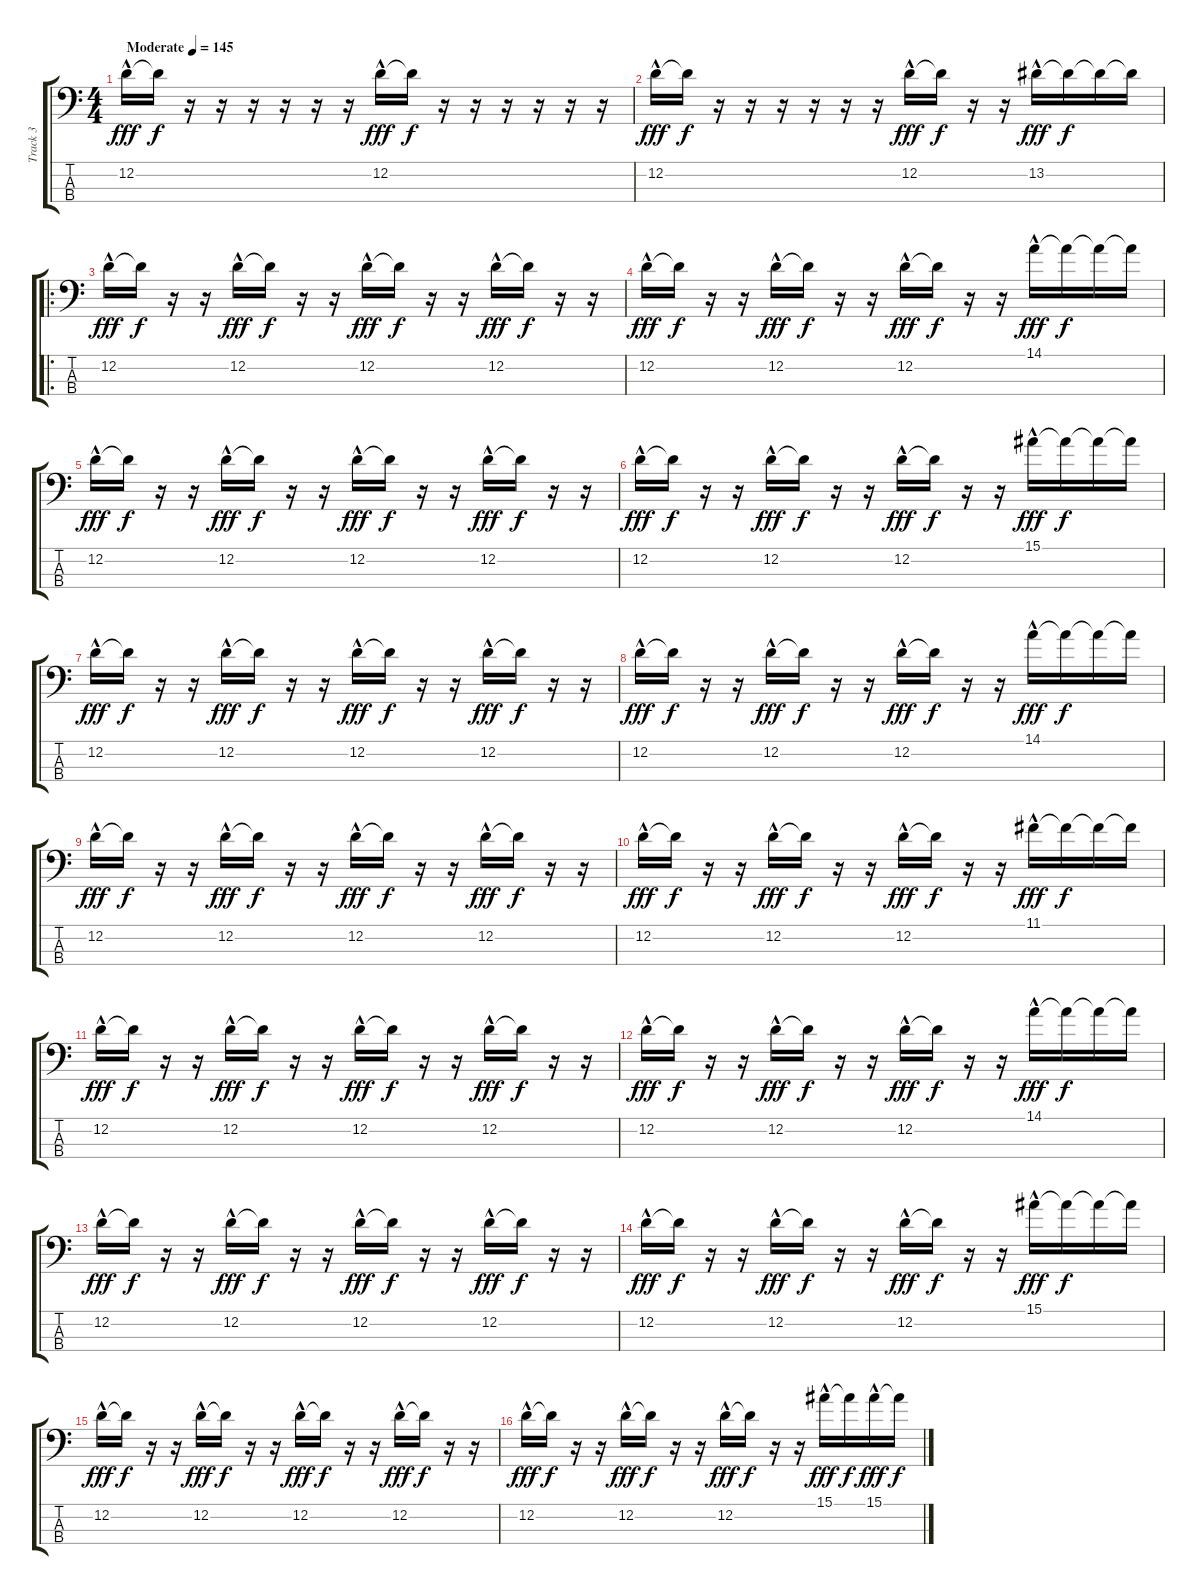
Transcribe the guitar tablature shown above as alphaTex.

\track ("Track 3" "Track 3") {instrument electricbasspick}
\staff {score tabs}
\tuning (G2 D2 A1 E1) {hide}
\ts (4 4)
\tempo (145 "Moderate")
\clef f4
\ks c
12.2{hac}.16{dy fff instrument electricbasspick} 12.2{t}.16{dy f} r.16 r.16 r.16 r.16 r.16 r.16 12.2{hac}.16{dy fff} 12.2{t}.16{dy f} r.16 r.16 r.16 r.16 r.16 r.16 |
12.2{hac}.16{dy fff} 12.2{t}.16{dy f} r.16 r.16 r.16 r.16 r.16 r.16 12.2{hac}.16{dy fff} 12.2{t}.16{dy f} r.16 r.16 13.2{hac}.16{dy fff} 13.2{t}.16{dy f} 13.2{t}.16 13.2{t}.16 |
\ro
12.2{hac}.16{dy fff} 12.2{t}.16{dy f} r.16 r.16 12.2{hac}.16{dy fff} 12.2{t}.16{dy f} r.16 r.16 12.2{hac}.16{dy fff} 12.2{t}.16{dy f} r.16 r.16 12.2{hac}.16{dy fff} 12.2{t}.16{dy f} r.16 r.16 |
12.2{hac}.16{dy fff} 12.2{t}.16{dy f} r.16 r.16 12.2{hac}.16{dy fff} 12.2{t}.16{dy f} r.16 r.16 12.2{hac}.16{dy fff} 12.2{t}.16{dy f} r.16 r.16 14.1{hac}.16{dy fff} 14.1{t}.16{dy f} 14.1{t}.16 14.1{t}.16 |
12.2{hac}.16{dy fff} 12.2{t}.16{dy f} r.16 r.16 12.2{hac}.16{dy fff} 12.2{t}.16{dy f} r.16 r.16 12.2{hac}.16{dy fff} 12.2{t}.16{dy f} r.16 r.16 12.2{hac}.16{dy fff} 12.2{t}.16{dy f} r.16 r.16 |
12.2{hac}.16{dy fff} 12.2{t}.16{dy f} r.16 r.16 12.2{hac}.16{dy fff} 12.2{t}.16{dy f} r.16 r.16 12.2{hac}.16{dy fff} 12.2{t}.16{dy f} r.16 r.16 15.1{hac}.16{dy fff} 15.1{t}.16{dy f} 15.1{t}.16 15.1{t}.16 |
12.2{hac}.16{dy fff} 12.2{t}.16{dy f} r.16 r.16 12.2{hac}.16{dy fff} 12.2{t}.16{dy f} r.16 r.16 12.2{hac}.16{dy fff} 12.2{t}.16{dy f} r.16 r.16 12.2{hac}.16{dy fff} 12.2{t}.16{dy f} r.16 r.16 |
12.2{hac}.16{dy fff} 12.2{t}.16{dy f} r.16 r.16 12.2{hac}.16{dy fff} 12.2{t}.16{dy f} r.16 r.16 12.2{hac}.16{dy fff} 12.2{t}.16{dy f} r.16 r.16 14.1{hac}.16{dy fff} 14.1{t}.16{dy f} 14.1{t}.16 14.1{t}.16 |
12.2{hac}.16{dy fff} 12.2{t}.16{dy f} r.16 r.16 12.2{hac}.16{dy fff} 12.2{t}.16{dy f} r.16 r.16 12.2{hac}.16{dy fff} 12.2{t}.16{dy f} r.16 r.16 12.2{hac}.16{dy fff} 12.2{t}.16{dy f} r.16 r.16 |
12.2{hac}.16{dy fff} 12.2{t}.16{dy f} r.16 r.16 12.2{hac}.16{dy fff} 12.2{t}.16{dy f} r.16 r.16 12.2{hac}.16{dy fff} 12.2{t}.16{dy f} r.16 r.16 11.1{hac}.16{dy fff} 11.1{t}.16{dy f} 11.1{t}.16 11.1{t}.16 |
12.2{hac}.16{dy fff} 12.2{t}.16{dy f} r.16 r.16 12.2{hac}.16{dy fff} 12.2{t}.16{dy f} r.16 r.16 12.2{hac}.16{dy fff} 12.2{t}.16{dy f} r.16 r.16 12.2{hac}.16{dy fff} 12.2{t}.16{dy f} r.16 r.16 |
12.2{hac}.16{dy fff} 12.2{t}.16{dy f} r.16 r.16 12.2{hac}.16{dy fff} 12.2{t}.16{dy f} r.16 r.16 12.2{hac}.16{dy fff} 12.2{t}.16{dy f} r.16 r.16 14.1{hac}.16{dy fff} 14.1{t}.16{dy f} 14.1{t}.16 14.1{t}.16 |
12.2{hac}.16{dy fff} 12.2{t}.16{dy f} r.16 r.16 12.2{hac}.16{dy fff} 12.2{t}.16{dy f} r.16 r.16 12.2{hac}.16{dy fff} 12.2{t}.16{dy f} r.16 r.16 12.2{hac}.16{dy fff} 12.2{t}.16{dy f} r.16 r.16 |
12.2{hac}.16{dy fff} 12.2{t}.16{dy f} r.16 r.16 12.2{hac}.16{dy fff} 12.2{t}.16{dy f} r.16 r.16 12.2{hac}.16{dy fff} 12.2{t}.16{dy f} r.16 r.16 15.1{hac}.16{dy fff} 15.1{t}.16{dy f} 15.1{t}.16 15.1{t}.16 |
12.2{hac}.16{dy fff} 12.2{t}.16{dy f} r.16 r.16 12.2{hac}.16{dy fff} 12.2{t}.16{dy f} r.16 r.16 12.2{hac}.16{dy fff} 12.2{t}.16{dy f} r.16 r.16 12.2{hac}.16{dy fff} 12.2{t}.16{dy f} r.16 r.16 |
12.2{hac}.16{dy fff} 12.2{t}.16{dy f} r.16 r.16 12.2{hac}.16{dy fff} 12.2{t}.16{dy f} r.16 r.16 12.2{hac}.16{dy fff} 12.2{t}.16{dy f} r.16 r.16 15.1{hac}.16{dy fff} 15.1{t}.16{dy f} 15.1{hac}.16{dy fff} 15.1{t}.16{dy f}
